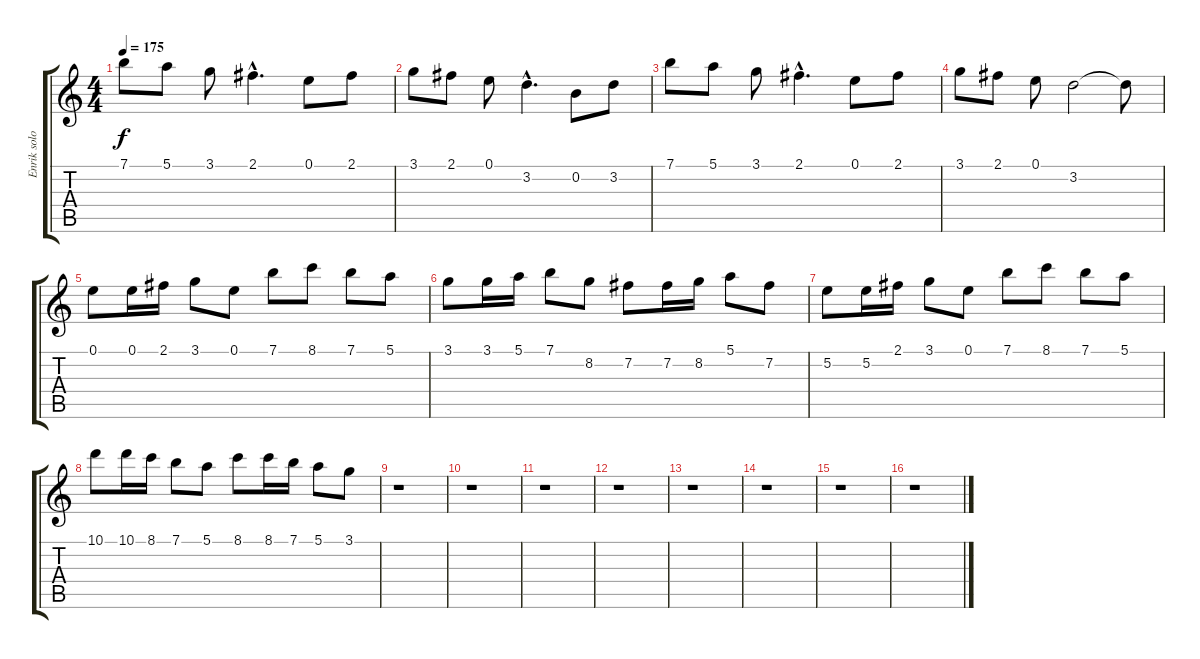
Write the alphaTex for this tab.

\track ("Enrik solo" "Enrik solo") {instrument distortionguitar}
\staff {score tabs}
\tuning (E4 B3 G3 D3 A2 E2) {hide}
\ts (4 4)
\tempo 175
\clef g2
\ks c
7.1.8{dy f} 5.1.8 3.1.8 2.1{hac}.4{d} 0.1.8 2.1.8 |
3.1.8 2.1.8 0.1.8 3.2{hac}.4{d} 0.2.8 3.2.8 |
7.1.8 5.1.8 3.1.8 2.1{hac}.4{d} 0.1.8 2.1.8 |
3.1.8 2.1.8 0.1.8 3.2.2 3.2{t}.8 |
0.1.8 0.1.16 2.1.16 3.1.8 0.1.8 7.1.8 8.1.8 7.1.8 5.1.8 |
3.1.8 3.1.16 5.1.16 7.1.8 8.2.8 7.2.8 7.2.16 8.2.16 5.1.8 7.2.8 |
5.2.8 5.2.16 2.1.16 3.1.8 0.1.8 7.1.8 8.1.8 7.1.8 5.1.8 |
10.1.8 10.1.16 8.1.16 7.1.8 5.1.8 8.1.8 8.1.16 7.1.16 5.1.8 3.1.8 |
r.1 |
r.1 |
r.1 |
r.1 |
r.1 |
r.1 |
r.1 |
r.1
